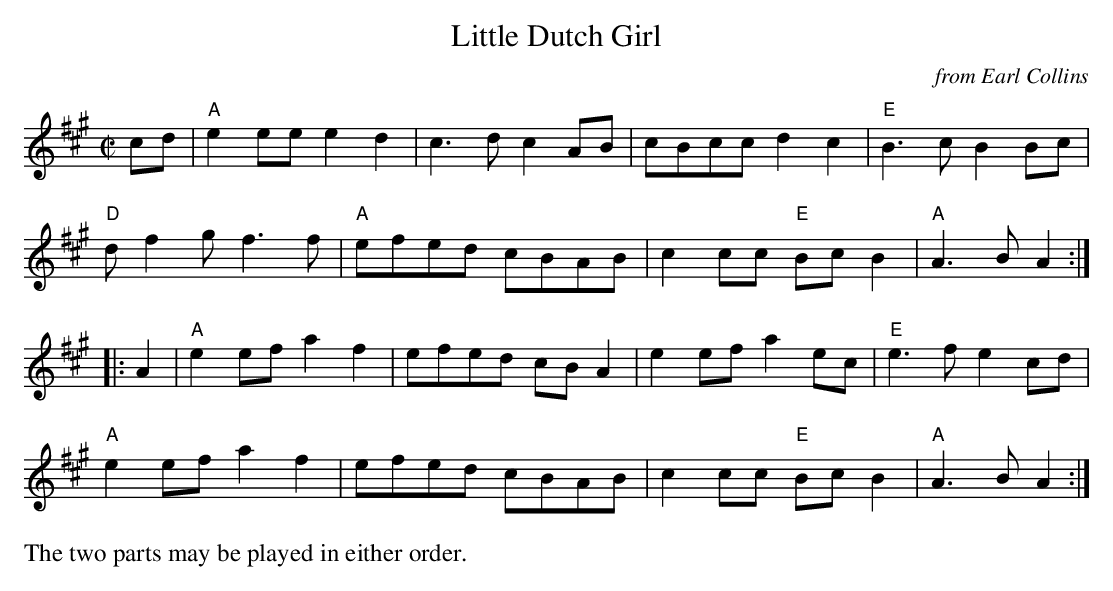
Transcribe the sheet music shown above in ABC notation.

X:1
T: Little Dutch Girl
O: from Earl Collins
M: C|
L: 1/8
K: A
cd |\
"A"e2ee e2d2 | c3d c2AB | cBcc d2c2 | "E"B3c B2Bc |
"D"df2g f3f | "A"efed cBAB | c2cc "E"BcB2 | "A"A3B A2 :|
|: A2 |\
"A"e2ef a2f2 | efed cBA2 | e2ef a2ec | "E"e3f e2cd |
"A"e2ef a2f2 | efed cBAB | c2cc "E"BcB2 | "A"A3B A2 :|
